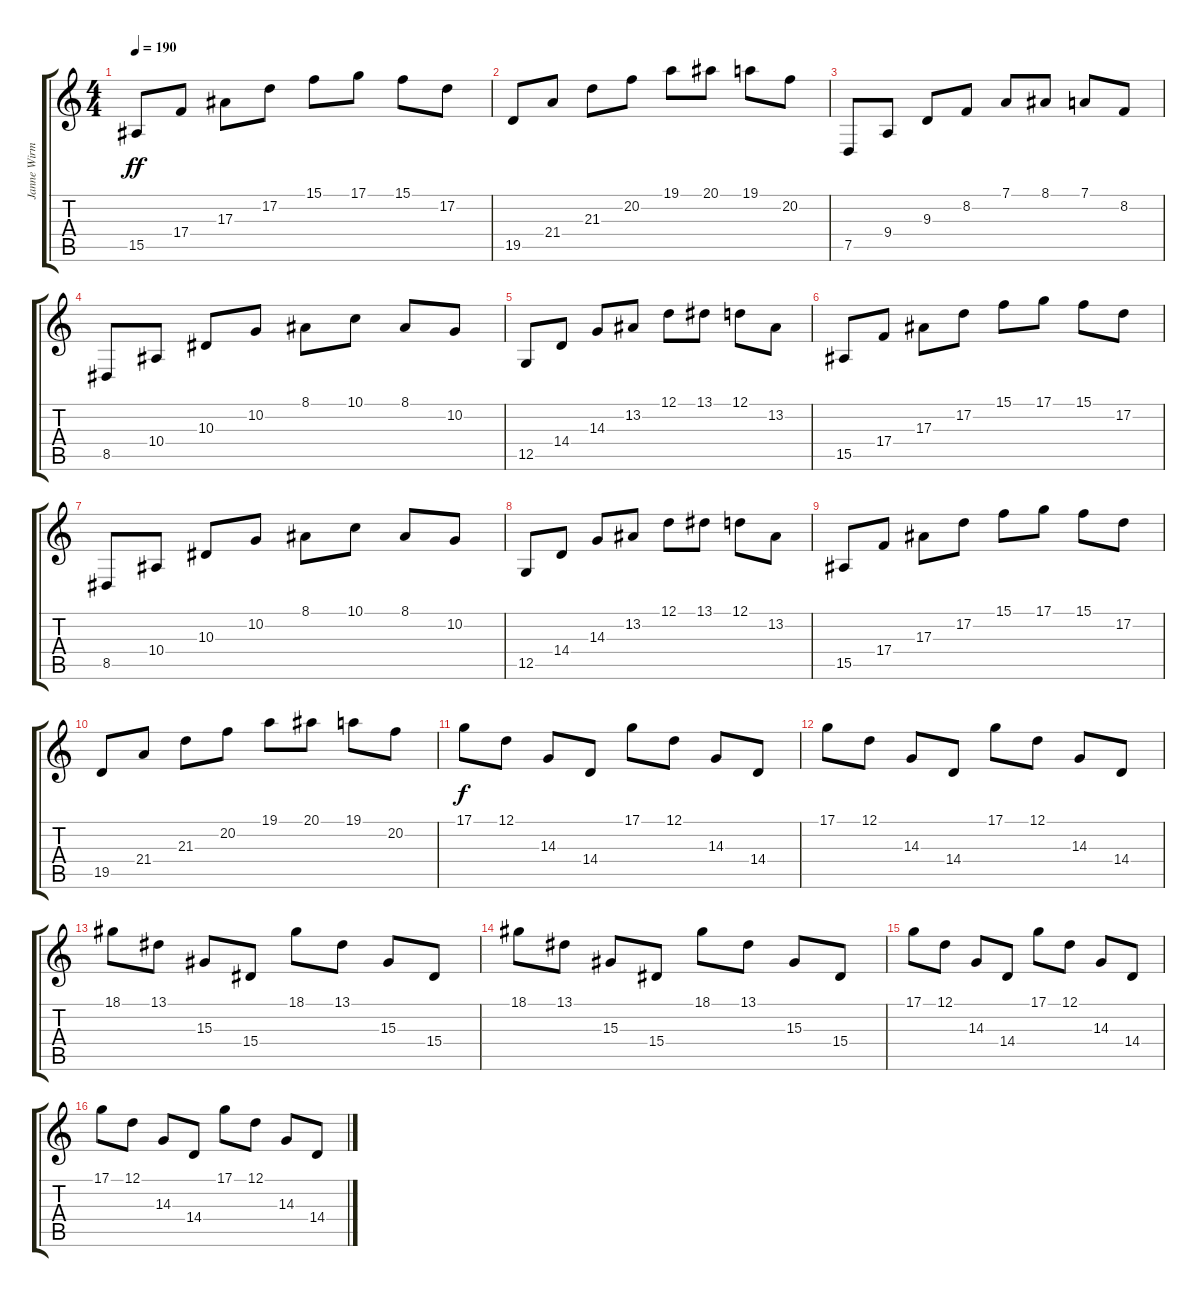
\track ("Janne Wirmen" "Janne Wirm") {instrument pad1newage}
\staff {score tabs}
\tuning (D4 A3 F3 C3 G2 D2) {hide}
\ts (4 4)
\tempo 190
\clef g2
\ks c
15.5.8{dy ff} 17.4.8 17.3.8 17.2.8 15.1.8 17.1.8 15.1.8 17.2.8 |
19.5.8 21.4.8 21.3.8 20.2.8 19.1.8 20.1.8 19.1.8 20.2.8 |
7.5.8 9.4.8 9.3.8 8.2.8 7.1.8 8.1.8 7.1.8 8.2.8 |
8.5.8 10.4.8 10.3.8 10.2.8 8.1.8 10.1.8 8.1.8 10.2.8 |
12.5.8 14.4.8 14.3.8 13.2.8 12.1.8 13.1.8 12.1.8 13.2.8 |
15.5.8 17.4.8 17.3.8 17.2.8 15.1.8 17.1.8 15.1.8 17.2.8 |
8.5.8 10.4.8 10.3.8 10.2.8 8.1.8 10.1.8 8.1.8 10.2.8 |
12.5.8 14.4.8 14.3.8 13.2.8 12.1.8 13.1.8 12.1.8 13.2.8 |
15.5.8 17.4.8 17.3.8 17.2.8 15.1.8 17.1.8 15.1.8 17.2.8 |
19.5.8 21.4.8 21.3.8 20.2.8 19.1.8 20.1.8 19.1.8 20.2.8 |
17.1.8{dy f instrument pad1newage} 12.1.8 14.3.8 14.4.8 17.1.8 12.1.8 14.3.8 14.4.8 |
17.1.8 12.1.8 14.3.8 14.4.8 17.1.8 12.1.8 14.3.8 14.4.8 |
18.1.8 13.1.8 15.3.8 15.4.8 18.1.8 13.1.8 15.3.8 15.4.8 |
18.1.8 13.1.8 15.3.8 15.4.8 18.1.8 13.1.8 15.3.8 15.4.8 |
17.1.8 12.1.8 14.3.8 14.4.8 17.1.8 12.1.8 14.3.8 14.4.8 |
17.1.8 12.1.8 14.3.8 14.4.8 17.1.8 12.1.8 14.3.8 14.4.8
